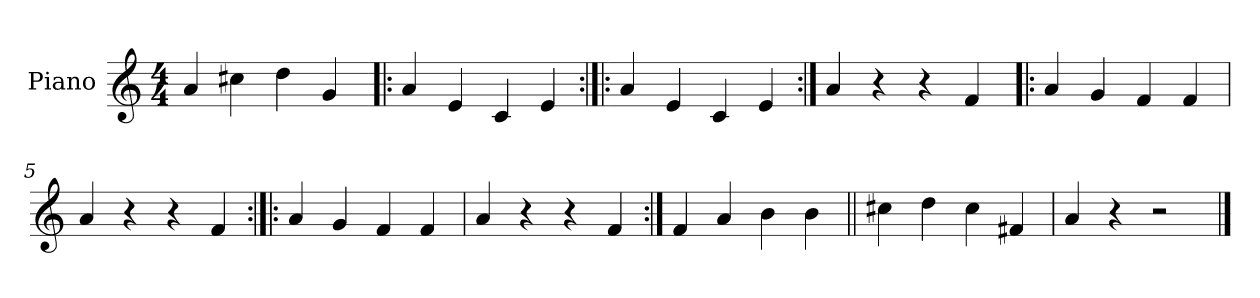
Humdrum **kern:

**kern
*part1
*staff1
*I"Piano
*I'Pno.
*clefG2
*k[]
*M4/4
=1
4a
4cc#X
4dd
4g
=2!|:
4a
4e
4c
4e
=2:|!|:
4a
4e
4c
4e
=3:|!
4a
4r
4r
4f
=4!|:
4a
4g
4f
4f
=5
4a
4r
4r
4f
=4:|!|:
4a
4g
4f
4f
=5
4a
4r
4r
4f
=6:|!
4f
4a
4b
4b
=7||
4cc#X
4dd
4cc#
4f#X
=8
4a
4r
2r
==
*-
